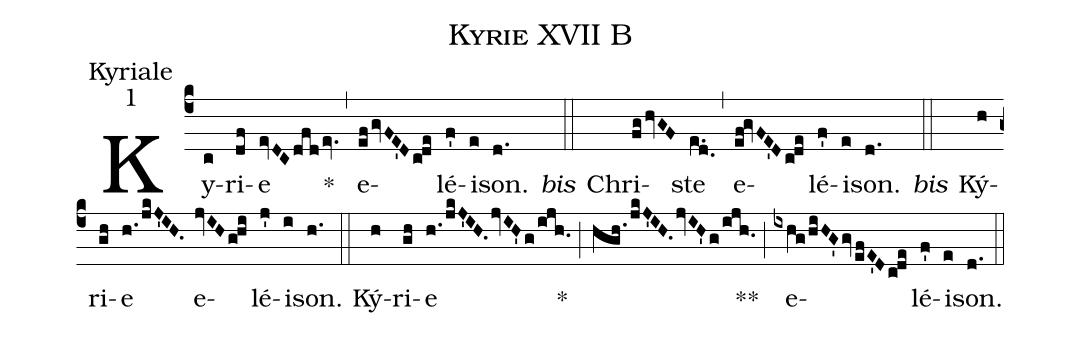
name:Kyrie XVII B;
office-part:Kyriale;
mode:1;
%%
(c4)Ky(c)ri(df)e(evDC/dfdev.) *(,) e(efgvFE'D/cde)lé(f')i(e)son.(d.) <i>bis</i>(::) Chri(fghvGF)ste(e.d.) (,) e(ef!gvFE'Dcde)lé(f')i(e)son.(d.) <i>bis</i>(::)  Ký(h)ri(gh)e(h./jkJ'IH.) e(jvIHghi)lé(j')i(i)son.(h.) (::) Ký(h)ri(gh)e(h./jkJ'IH.jvIH'g/ijh.) *(;) (hgh.jkJ'IH.jvIH'g/ijh.) **(;) e(ixhg/hiHG'gv/efE'Dcde)lé(f')i(e)son.(d.) (::)
